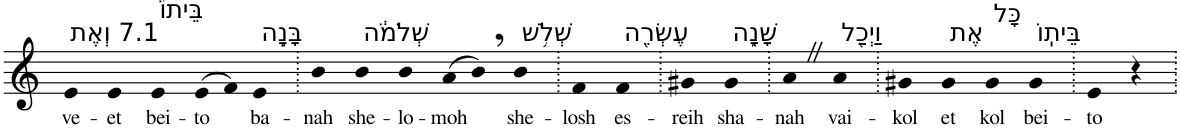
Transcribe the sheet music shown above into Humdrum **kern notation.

**kern	**text
*part1	*part1
*staff1	*staff1
*I"Piano	*
*I'Pno	*
*clefG2	*
*k[]	*
=1	=1
!LO:TX:a:t=7.1 וְאֶת	!
!	!LO:LY:b
4e	ve-
!	!LO:LY:b
4e	-et
!LO:TX:a:t=בֵּיתוֹ֙	!
!	!LO:LY:b
4e	bei-
!	!LO:LY:b
(>8e	-to
8f)	.
!LO:TX:a:t=בָּנָ֣ה	!
!	!LO:LY:b
4e	ba-
=2.	=2.
!	!LO:LY:b
4b	-nah
!LO:TX:a:t=שְׁלֹמֹ֔ה	!
!	!LO:LY:b
4b	she-
!	!LO:LY:b
4b	-lo-
!	!LO:LY:b
(>8a	-moh
8b,)	.
!LO:TX:a:t=שְׁלֹ֥שׁ	!
!	!LO:LY:b
4b	she-
=3.	=3.
!	!LO:LY:b
4f	-losh
!LO:TX:a:t=עֶשְׂרֵ֖ה	!
!	!LO:LY:b
4f	es-
=4.	=4.
!	!LO:LY:b
4g#X	-reih
!LO:TX:a:t=שָׁנָ֑ה	!
!	!LO:LY:b
4g#	sha-
=5.	=5.
!	!LO:LY:b
4aZ	-nah
!LO:TX:a:t=וַיְכַ֖ל	!
!	!LO:LY:b
4a	vai-
=6.	=6.
!	!LO:LY:b
4g#X	-kol
!LO:TX:a:t=אֶת	!
!	!LO:LY:b
4g#	et
!LO:TX:a:t=כָּל	!
!	!LO:LY:b
4g#	kol
!LO:TX:a:t=בֵּיתֽוֹ	!
!	!LO:LY:b
4g#	bei-
=7.	=7.
!	!LO:LY:b
4e	-to
4r	.
=.	=.
*-	*-
